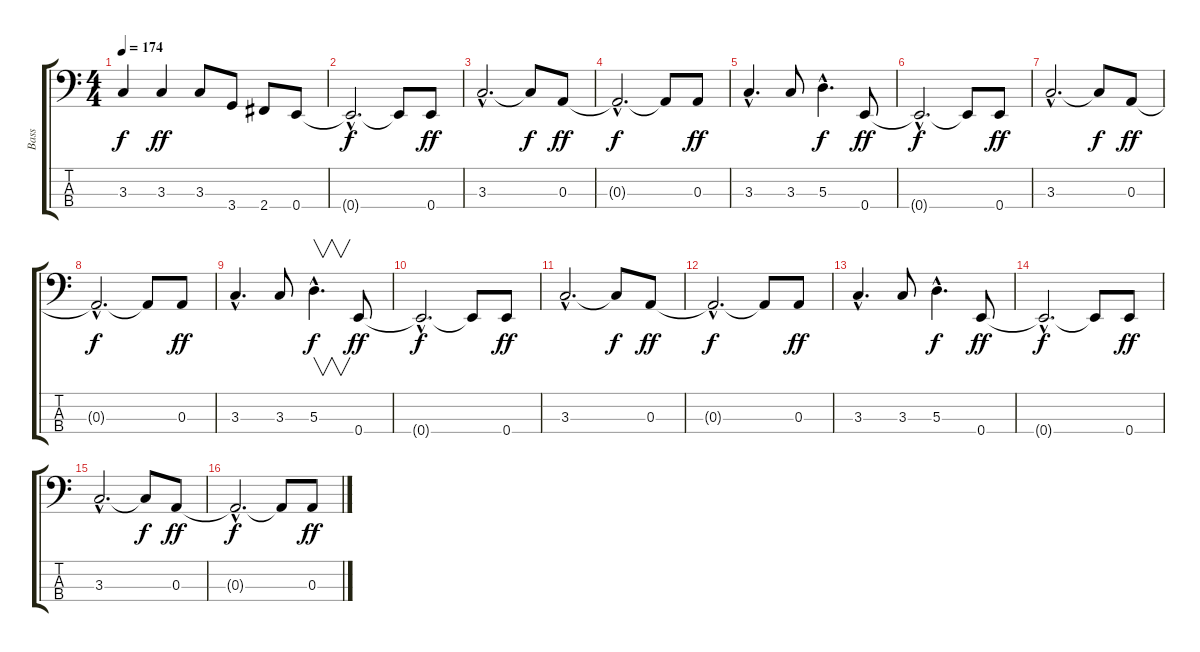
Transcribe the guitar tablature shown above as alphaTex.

\track ("Bass " "Bass ") {instrument electricbassfinger}
\staff {score tabs}
\tuning (G2 D2 A1 E1) {hide}
\ts (4 4)
\tempo 174
\clef f4
\ks c
3.3{t}.4{dy f} 3.3.4{dy ff} 3.3.8 3.4.8 2.4.8 0.4.8 |
0.4{hac t}.2{d dy f} 0.4{t}.8 0.4.8{dy ff} |
3.3{hac}.2{d} 3.3{t}.8{dy f} 0.3.8{dy ff} |
0.3{hac t}.2{d dy f} 0.3{t}.8 0.3.8{dy ff} |
3.3{hac}.4{d} 3.3.8 5.3{hac}.4{d dy f} 0.4.8{dy ff} |
0.4{hac t}.2{d dy f} 0.4{t}.8 0.4.8{dy ff} |
3.3{hac}.2{d} 3.3{t}.8{dy f} 0.3.8{dy ff} |
0.3{hac t}.2{d dy f} 0.3{t}.8 0.3.8{dy ff} |
3.3{hac}.4{d} 3.3.8 5.3{hac}.4{v d dy f} 0.4.8{dy ff} |
0.4{hac t}.2{d dy f} 0.4{t}.8 0.4.8{dy ff} |
3.3{hac}.2{d} 3.3{t}.8{dy f} 0.3.8{dy ff} |
0.3{hac t}.2{d dy f} 0.3{t}.8 0.3.8{dy ff} |
3.3{hac}.4{d} 3.3.8 5.3{hac}.4{d dy f} 0.4.8{dy ff} |
0.4{hac t}.2{d dy f} 0.4{t}.8 0.4.8{dy ff} |
3.3{hac}.2{d} 3.3{t}.8{dy f} 0.3.8{dy ff} |
0.3{hac t}.2{d dy f} 0.3{t}.8 0.3.8{dy ff}
